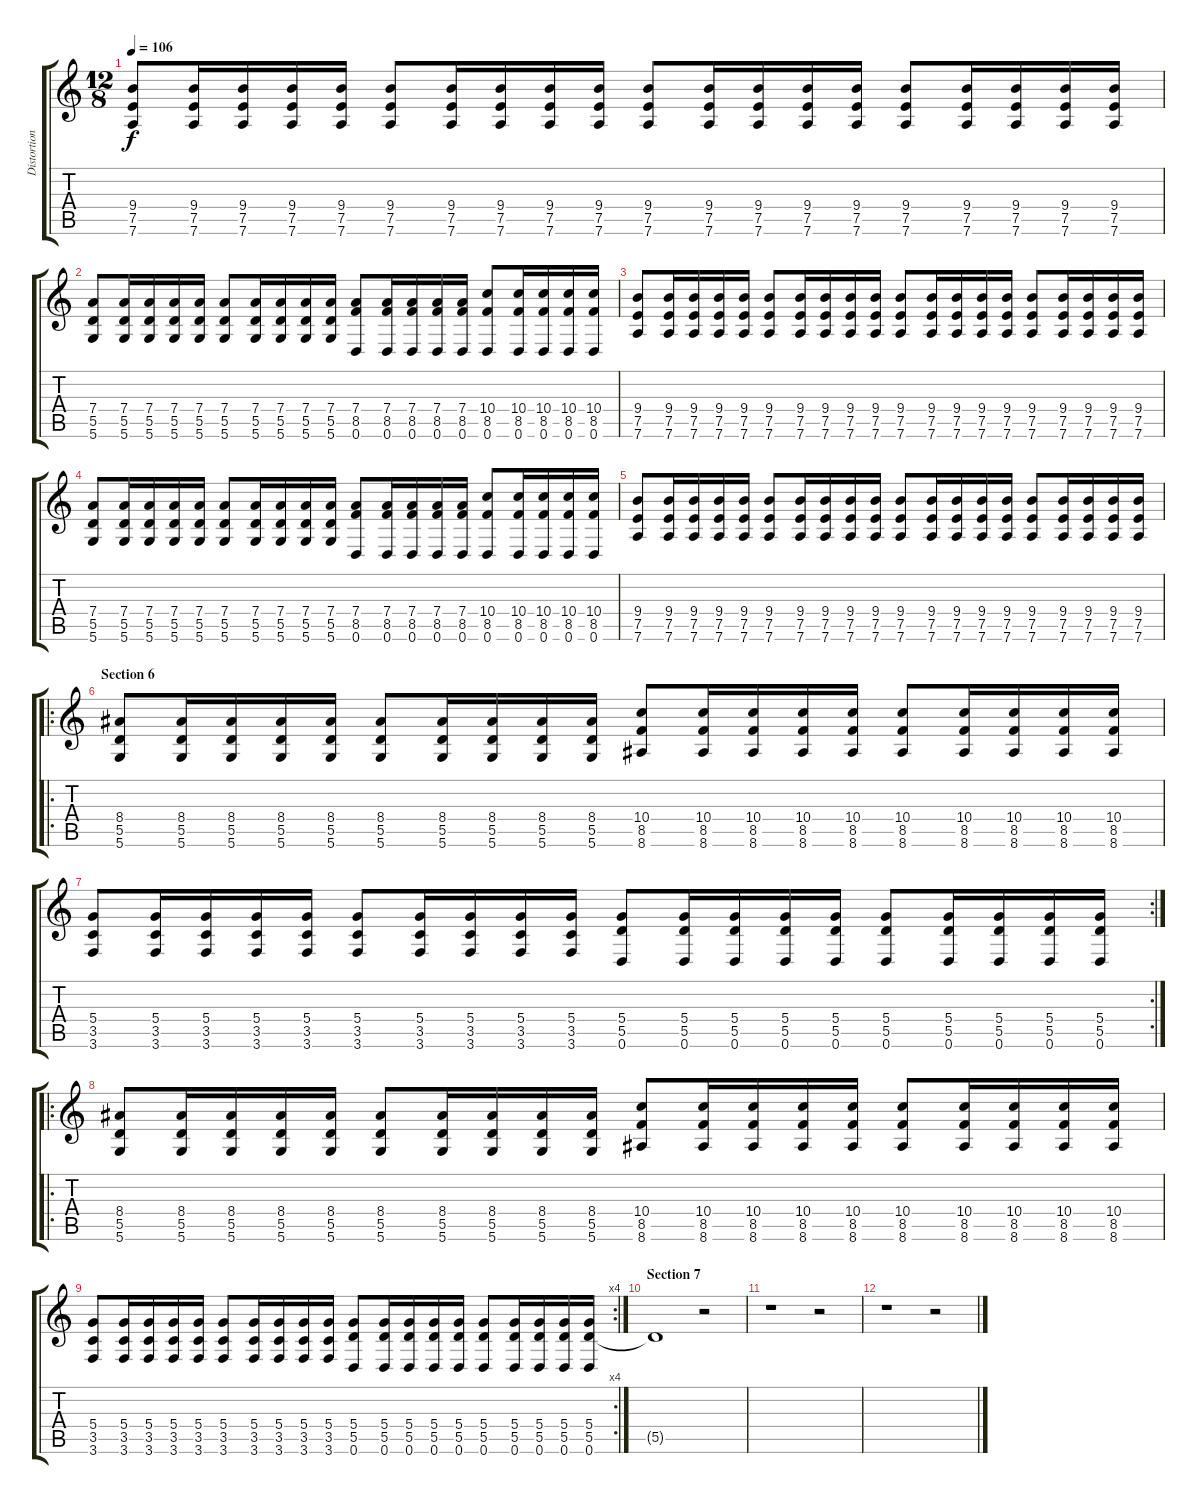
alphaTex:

\track ("Distortion 1" "Distortion") {instrument distortionguitar}
\staff {score tabs}
\tuning (E4 B3 G3 D3 A2 D2) {hide}
\ts (12 8)
\tempo 106
\clef g2
\ks c
(9.4 7.5 7.6).8{dy f} (9.4 7.5 7.6).16 (9.4 7.5 7.6).16 (9.4 7.5 7.6).16 (9.4 7.5 7.6).16 (9.4 7.5 7.6).8 (9.4 7.5 7.6).16 (9.4 7.5 7.6).16 (9.4 7.5 7.6).16 (9.4 7.5 7.6).16 (9.4 7.5 7.6).8 (9.4 7.5 7.6).16 (9.4 7.5 7.6).16 (9.4 7.5 7.6).16 (9.4 7.5 7.6).16 (9.4 7.5 7.6).8 (9.4 7.5 7.6).16 (9.4 7.5 7.6).16 (9.4 7.5 7.6).16 (9.4 7.5 7.6).16 |
(7.4 5.5 5.6).8 (7.4 5.5 5.6).16 (7.4 5.5 5.6).16 (7.4 5.5 5.6).16 (7.4 5.5 5.6).16 (7.4 5.5 5.6).8 (7.4 5.5 5.6).16 (7.4 5.5 5.6).16 (7.4 5.5 5.6).16 (7.4 5.5 5.6).16 (7.4 8.5 0.6).8 (7.4 8.5 0.6).16 (7.4 8.5 0.6).16 (7.4 8.5 0.6).16 (7.4 8.5 0.6).16 (10.4 8.5 0.6).8 (10.4 8.5 0.6).16 (10.4 8.5 0.6).16 (10.4 8.5 0.6).16 (10.4 8.5 0.6).16 |
(9.4 7.5 7.6).8 (9.4 7.5 7.6).16 (9.4 7.5 7.6).16 (9.4 7.5 7.6).16 (9.4 7.5 7.6).16 (9.4 7.5 7.6).8 (9.4 7.5 7.6).16 (9.4 7.5 7.6).16 (9.4 7.5 7.6).16 (9.4 7.5 7.6).16 (9.4 7.5 7.6).8 (9.4 7.5 7.6).16 (9.4 7.5 7.6).16 (9.4 7.5 7.6).16 (9.4 7.5 7.6).16 (9.4 7.5 7.6).8 (9.4 7.5 7.6).16 (9.4 7.5 7.6).16 (9.4 7.5 7.6).16 (9.4 7.5 7.6).16 |
(7.4 5.5 5.6).8 (7.4 5.5 5.6).16 (7.4 5.5 5.6).16 (7.4 5.5 5.6).16 (7.4 5.5 5.6).16 (7.4 5.5 5.6).8 (7.4 5.5 5.6).16 (7.4 5.5 5.6).16 (7.4 5.5 5.6).16 (7.4 5.5 5.6).16 (7.4 8.5 0.6).8 (7.4 8.5 0.6).16 (7.4 8.5 0.6).16 (7.4 8.5 0.6).16 (7.4 8.5 0.6).16 (10.4 8.5 0.6).8 (10.4 8.5 0.6).16 (10.4 8.5 0.6).16 (10.4 8.5 0.6).16 (10.4 8.5 0.6).16 |
(9.4 7.5 7.6).8 (9.4 7.5 7.6).16 (9.4 7.5 7.6).16 (9.4 7.5 7.6).16 (9.4 7.5 7.6).16 (9.4 7.5 7.6).8 (9.4 7.5 7.6).16 (9.4 7.5 7.6).16 (9.4 7.5 7.6).16 (9.4 7.5 7.6).16 (9.4 7.5 7.6).8 (9.4 7.5 7.6).16 (9.4 7.5 7.6).16 (9.4 7.5 7.6).16 (9.4 7.5 7.6).16 (9.4 7.5 7.6).8 (9.4 7.5 7.6).16 (9.4 7.5 7.6).16 (9.4 7.5 7.6).16 (9.4 7.5 7.6).16 |
\ro
\section ("" "Section 6")
(8.4 5.5 5.6).8{balance 8} (8.4 5.5 5.6).16 (8.4 5.5 5.6).16 (8.4 5.5 5.6).16 (8.4 5.5 5.6).16 (8.4 5.5 5.6).8 (8.4 5.5 5.6).16 (8.4 5.5 5.6).16 (8.4 5.5 5.6).16 (8.4 5.5 5.6).16 (10.4 8.5 8.6).8 (10.4 8.5 8.6).16 (10.4 8.5 8.6).16 (10.4 8.5 8.6).16 (10.4 8.5 8.6).16 (10.4 8.5 8.6).8 (10.4 8.5 8.6).16 (10.4 8.5 8.6).16 (10.4 8.5 8.6).16 (10.4 8.5 8.6).16 |
\rc 2
(5.4 3.5 3.6).8 (5.4 3.5 3.6).16 (5.4 3.5 3.6).16 (5.4 3.5 3.6).16 (5.4 3.5 3.6).16 (5.4 3.5 3.6).8 (5.4 3.5 3.6).16 (5.4 3.5 3.6).16 (5.4 3.5 3.6).16 (5.4 3.5 3.6).16 (5.4 5.5 0.6).8 (5.4 5.5 0.6).16 (5.4 5.5 0.6).16 (5.4 5.5 0.6).16 (5.4 5.5 0.6).16 (5.4 5.5 0.6).8 (5.4 5.5 0.6).16 (5.4 5.5 0.6).16 (5.4 5.5 0.6).16 (5.4 5.5 0.6).16 |
\ro
(8.4 5.5 5.6).8 (8.4 5.5 5.6).16 (8.4 5.5 5.6).16 (8.4 5.5 5.6).16 (8.4 5.5 5.6).16 (8.4 5.5 5.6).8 (8.4 5.5 5.6).16 (8.4 5.5 5.6).16 (8.4 5.5 5.6).16 (8.4 5.5 5.6).16 (10.4 8.5 8.6).8 (10.4 8.5 8.6).16 (10.4 8.5 8.6).16 (10.4 8.5 8.6).16 (10.4 8.5 8.6).16 (10.4 8.5 8.6).8 (10.4 8.5 8.6).16 (10.4 8.5 8.6).16 (10.4 8.5 8.6).16 (10.4 8.5 8.6).16 |
\rc 4
(5.4 3.5 3.6).8 (5.4 3.5 3.6).16 (5.4 3.5 3.6).16 (5.4 3.5 3.6).16 (5.4 3.5 3.6).16 (5.4 3.5 3.6).8 (5.4 3.5 3.6).16 (5.4 3.5 3.6).16 (5.4 3.5 3.6).16 (5.4 3.5 3.6).16 (5.4 5.5 0.6).8 (5.4 5.5 0.6).16 (5.4 5.5 0.6).16 (5.4 5.5 0.6).16 (5.4 5.5 0.6).16 (5.4 5.5 0.6).8 (5.4 5.5 0.6).16 (5.4 5.5 0.6).16 (5.4 5.5 0.6).16 (5.4 5.5 0.6).16 |
\section ("" "Section 7")
5.5{t}.1 r.2 |
r.1 r.2 |
r.1 r.2
